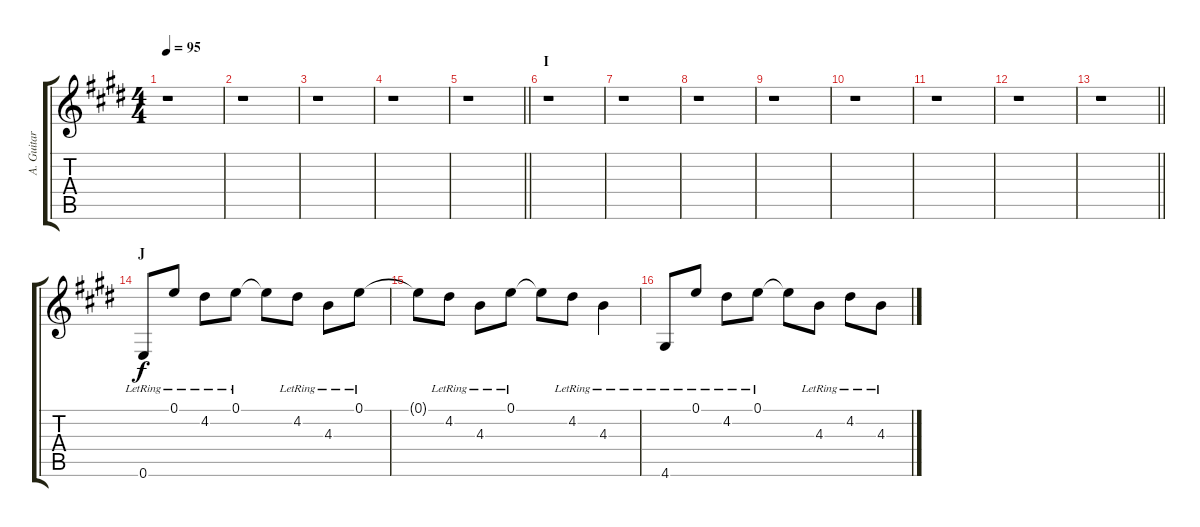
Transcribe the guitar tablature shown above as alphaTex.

\track ("A. Guitar" "A. Guitar") {instrument acousticguitarsteel}
\staff {score tabs}
\tuning (E4 B3 G3 D3 A2 E2) {hide}
\ts (4 4)
\tempo 95
\clef g2
\ks e
r.1{dy f} |
r.1 |
r.1 |
r.1 |
\barLineRight lightlight
r.1 |
\section ("" "I")
r.1 |
r.1 |
r.1 |
r.1 |
r.1 |
r.1 |
r.1 |
\barLineRight lightlight
r.1 |
\section ("" "J")
0.6{lr}.8 0.1{lr}.8 4.2{lr}.8 0.1{lr}.8 0.1{t}.8 4.2{lr}.8 4.3{lr}.8 0.1{lr}.8 |
0.1{t}.8 4.2{lr}.8 4.3{lr}.8 0.1{lr}.8 0.1{t}.8 4.2{lr}.8 4.3{lr}.4 |
4.6{lr}.8 0.1{lr}.8 4.2{lr}.8 0.1{lr}.8 0.1{t}.8 4.3{lr}.8 4.2{lr}.8 4.3{lr}.8
